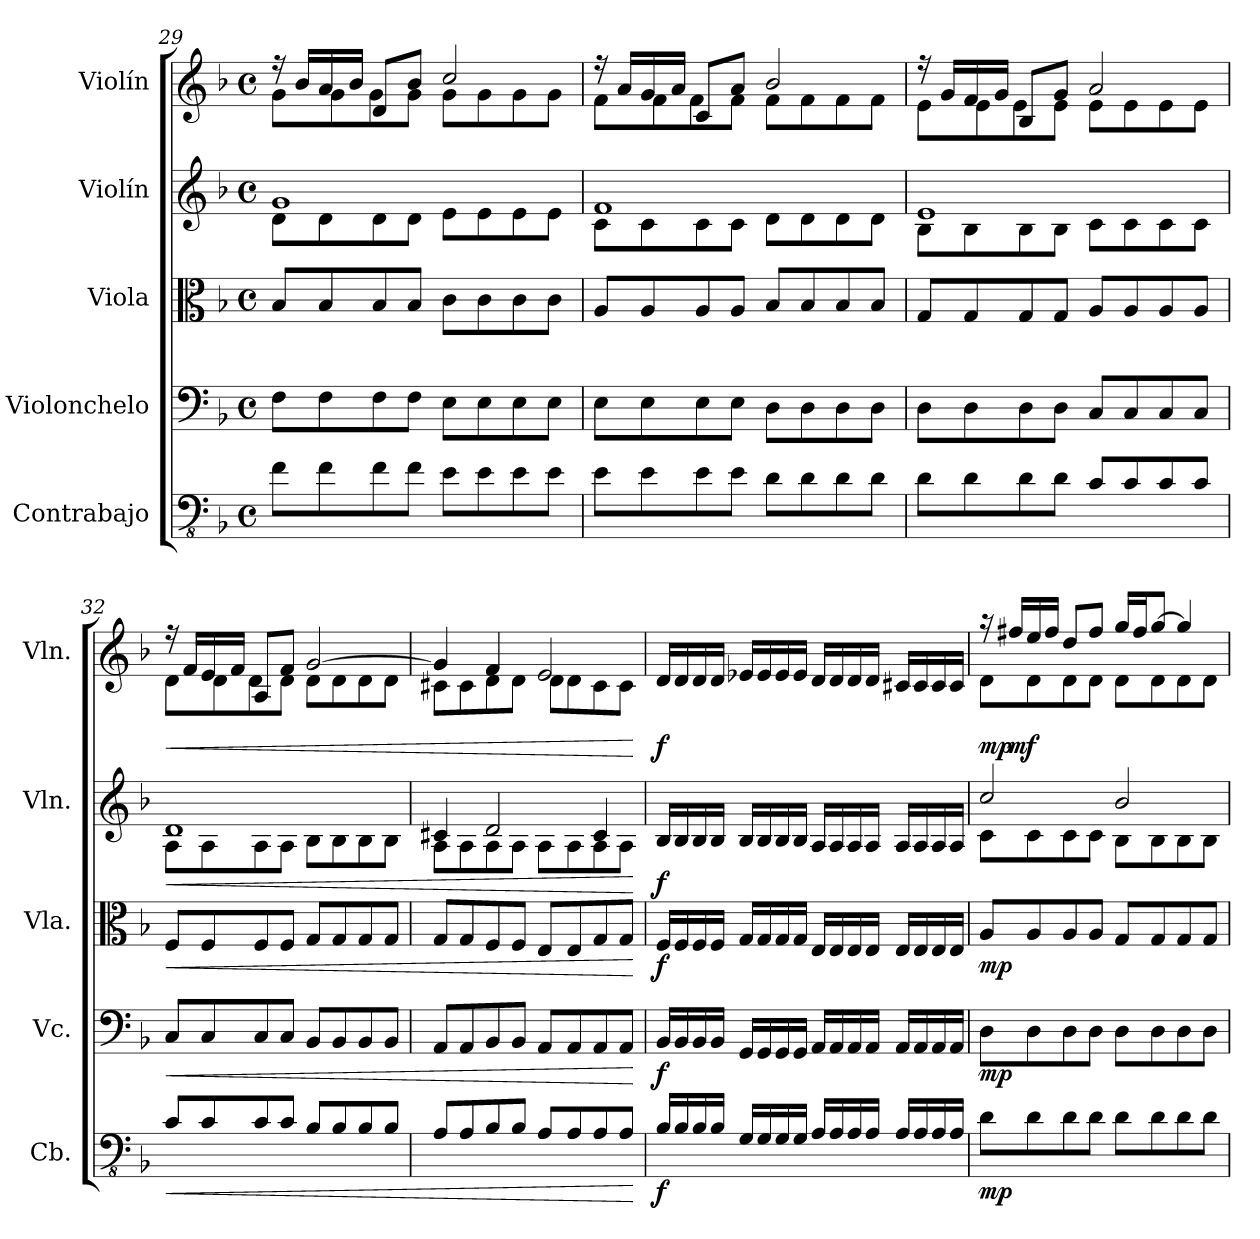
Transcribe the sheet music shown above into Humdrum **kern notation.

**kern	**dynam	**kern	**dynam	**kern	**dynam	**kern	**dynam	**kern	**dynam
*part5	*part5	*part4	*part4	*part3	*part3	*part2	*part2	*part1	*part1
*staff5	*staff5	*staff4	*staff4	*staff3	*staff3	*staff2	*staff2	*staff1	*staff1
*I"Contrabajo	*	*I"Violonchelo	*	*I"Viola	*	*I"Violín	*	*I"Violín	*
*I'Cb.	*	*I'Vc.	*	*I'Vla.	*	*I'Vln.	*	*I'Vln.	*
*clefFv4	*	*clefF4	*	*clefC3	*	*clefG2	*	*clefG2	*
*ITrd7c12	*	*	*	*	*	*	*	*	*
*k[b-]	*	*k[b-]	*	*k[b-]	*	*k[b-]	*	*k[b-]	*
*M4/4	*	*M4/4	*	*M4/4	*	*M4/4	*	*M4/4	*
*met(c)	*	*met(c)	*	*met(c)	*	*met(c)	*	*met(c)	*
=29	=29	=29	=29	=29	=29	=29	=29	=29	=29
*	*	*	*	*	*	*^	*	*^	*
8FF\L	.	8F\L	.	8B-/L	.	1g	8d\L	.	16r	8g\L	.
.	.	.	.	.	.	.	.	.	16b-/LL	.	.
8FF\	.	8F\	.	8B-/	.	.	8d\	.	16a/	8g\	.
.	.	.	.	.	.	.	.	.	16b-/JJ	.	.
8FF\	.	8F\	.	8B-/	.	.	8d\	.	8d/L	8g\	.
8FF\J	.	8F\J	.	8B-/J	.	.	8d\J	.	8b-/J	8g\J	.
8EE\L	.	8E\L	.	8c\L	.	.	8e\L	.	2cc/	8g\L	.
8EE\	.	8E\	.	8c\	.	.	8e\	.	.	8g\	.
8EE\	.	8E\	.	8c\	.	.	8e\	.	.	8g\	.
8EE\J	.	8E\J	.	8c\J	.	.	8e\J	.	.	8g\J	.
!!LO:LB:g=z	!!
=30	=30	=30	=30	=30	=30	=30	=30	=30	=30	=30	=30
8EE\L	.	8E\L	.	8A/L	.	1f	8c\L	.	16r	8f\L	.
.	.	.	.	.	.	.	.	.	16a/LL	.	.
8EE\	.	8E\	.	8A/	.	.	8c\	.	16g/	8f\	.
.	.	.	.	.	.	.	.	.	16a/JJ	.	.
8EE\	.	8E\	.	8A/	.	.	8c\	.	8c/L	8f\	.
8EE\J	.	8E\J	.	8A/J	.	.	8c\J	.	8a/J	8f\J	.
8DD\L	.	8D\L	.	8B-/L	.	.	8d\L	.	2b-/	8f\L	.
8DD\	.	8D\	.	8B-/	.	.	8d\	.	.	8f\	.
8DD\	.	8D\	.	8B-/	.	.	8d\	.	.	8f\	.
8DD\J	.	8D\J	.	8B-/J	.	.	8d\J	.	.	8f\J	.
=31	=31	=31	=31	=31	=31	=31	=31	=31	=31	=31	=31
8DD\L	.	8D\L	.	8G/L	.	1e	8B-\L	.	16r	8e\L	.
.	.	.	.	.	.	.	.	.	16g/LL	.	.
8DD\	.	8D\	.	8G/	.	.	8B-\	.	16f/	8e\	.
.	.	.	.	.	.	.	.	.	16g/JJ	.	.
8DD\	.	8D\	.	8G/	.	.	8B-\	.	8B-/L	8e\	.
8DD\J	.	8D\J	.	8G/J	.	.	8B-\J	.	8g/J	8e\J	.
8CC/L	.	8C/L	.	8A/L	.	.	8c\L	.	2a/	8e\L	.
8CC/	.	8C/	.	8A/	.	.	8c\	.	.	8e\	.
8CC/	.	8C/	.	8A/	.	.	8c\	.	.	8e\	.
8CC/J	.	8C/J	.	8A/J	.	.	8c\J	.	.	8e\J	.
=32	=32	=32	=32	=32	=32	=32	=32	=32	=32	=32	=32
!	!LO:HP:b	!	!LO:HP:b	!	!LO:HP:b	!	!	!LO:HP:b	!	!	!LO:HP:b
8CC/L	<	8C/L	<	8F/L	<	1d	8A\L	<	16r	8d\L	<
.	.	.	.	.	.	.	.	.	16f/LL	.	.
8CC/	.	8C/	.	8F/	.	.	8A\	.	16e/	8d\	.
.	.	.	.	.	.	.	.	.	16f/JJ	.	.
8CC/	.	8C/	.	8F/	.	.	8A\	.	8A/L	8d\	.
8CC/J	.	8C/J	.	8F/J	.	.	8A\J	.	8f/J	8d\J	.
8BBB-/L	.	8BB-/L	.	8G/L	.	.	8B-\L	.	[2g/	8d\L	.
8BBB-/	.	8BB-/	.	8G/	.	.	8B-\	.	.	8d\	.
8BBB-/	.	8BB-/	.	8G/	.	.	8B-\	.	.	8d\	.
8BBB-/J	.	8BB-/J	.	8G/J	.	.	8B-\J	.	.	8d\J	.
=33	=33	=33	=33	=33	=33	=33	=33	=33	=33	=33	=33
8AAA/L	.	8AA/L	.	8G/L	.	4c#X/	8A\L	.	4g/]	8c#X\L	.
8AAA/	.	8AA/	.	8G/	.	.	8A\	.	.	8c#\	.
8BBB-/	.	8BB-/	.	8F/	.	2d/	8A\	.	4f/	8d\	.
8BBB-/J	.	8BB-/J	.	8F/J	.	.	8A\J	.	.	8d\J	.
8AAA/L	.	8AA/L	.	8E/L	.	.	8A\L	.	2e/	8d\L	.
8AAA/	.	8AA/	.	8E/	.	.	8A\	.	.	8d\	.
8AAA/	.	8AA/	.	8G/	.	4c#/	8A\	.	.	8c#\	.
8AAA/J	.	8AA/J	.	8G/J	.	.	8A\J	.	.	8c#\J	.
*	*	*	*	*	*	*v	*v	*	*	*	*
*	*	*	*	*	*	*	*	*v	*v	*
.	[	.	[	.	[	.	[	.	[
!!LO:LB:g=z
=34	=34	=34	=34	=34	=34	=34	=34	=34	=34
!	!LO:DY:b	!	!LO:DY:b	!	!LO:DY:b	!	!LO:DY:b	!	!LO:DY:b
16BBB-/LL	f	16BB-/LL	f	16F/LL	f	16B-/LL	f	16d/LL	f
16BBB-/	.	16BB-/	.	16F/	.	16B-/	.	16d/	.
16BBB-/	.	16BB-/	.	16F/	.	16B-/	.	16d/	.
16BBB-/JJ	.	16BB-/JJ	.	16F/JJ	.	16B-/JJ	.	16d/JJ	.
16GGG/LL	.	16GG/LL	.	16G/LL	.	16B-/LL	.	16e-X/LL	.
16GGG/	.	16GG/	.	16G/	.	16B-/	.	16e-/	.
16GGG/	.	16GG/	.	16G/	.	16B-/	.	16e-/	.
16GGG/JJ	.	16GG/JJ	.	16G/JJ	.	16B-/JJ	.	16e-/JJ	.
16AAA/LL	.	16AA/LL	.	16E/LL	.	16A/LL	.	16d/LL	.
16AAA/	.	16AA/	.	16E/	.	16A/	.	16d/	.
16AAA/	.	16AA/	.	16E/	.	16A/	.	16d/	.
16AAA/JJ	.	16AA/JJ	.	16E/JJ	.	16A/JJ	.	16d/JJ	.
16AAA/LL	.	16AA/LL	.	16E/LL	.	16A/LL	.	16c#X/LL	.
16AAA/	.	16AA/	.	16E/	.	16A/	.	16c#/	.
16AAA/	.	16AA/	.	16E/	.	16A/	.	16c#/	.
16AAA/JJ	.	16AA/JJ	.	16E/JJ	.	16A/JJ	.	16c#/JJ	.
=35	=35	=35	=35	=35	=35	=35	=35	=35	=35
*	*	*	*	*	*	*^	*	*^	*
!	!LO:DY:b	!	!LO:DY:b	!	!LO:DY:b	!	!	!LO:DY:b	!	!	!
!	!	!	!	!	!	!	!	!LO:DY:n=1:b	!	!	!LO:DY:b
8DD\L	mp	8D\L	mp	8A/L	mp	2cc/	8c\L	mf mp	16r	8d\L	mp
!	!	!	!	!	!	!	!	!	!	!	!LO:DY:b
.	.	.	.	.	.	.	.	.	16ff#X/LL	.	mf
8DD\	.	8D\	.	8A/	.	.	8c\	.	16ee/	8d\	.
.	.	.	.	.	.	.	.	.	16ff#/JJ	.	.
8DD\	.	8D\	.	8A/	.	.	8c\	.	8dd/L	8d\	.
8DD\J	.	8D\J	.	8A/J	.	.	8c\J	.	8ff#/J	8d\J	.
8DD\L	.	8D\L	.	8G/L	.	2b-/	8B-\L	.	16gg/LL	8d\L	.
.	.	.	.	.	.	.	.	.	16ff#/J	.	.
8DD\	.	8D\	.	8G/	.	.	8B-\	.	[8gg/J	8d\	.
8DD\	.	8D\	.	8G/	.	.	8B-\	.	4gg/]	8d\	.
8DD\J	.	8D\J	.	8G/J	.	.	8B-\J	.	.	8d\J	.
*	*	*	*	*	*	*v	*v	*	*	*	*
*	*	*	*	*	*	*	*	*v	*v	*
=	=	=	=	=	=	=	=	=	=
*-	*-	*-	*-	*-	*-	*-	*-	*-	*-
